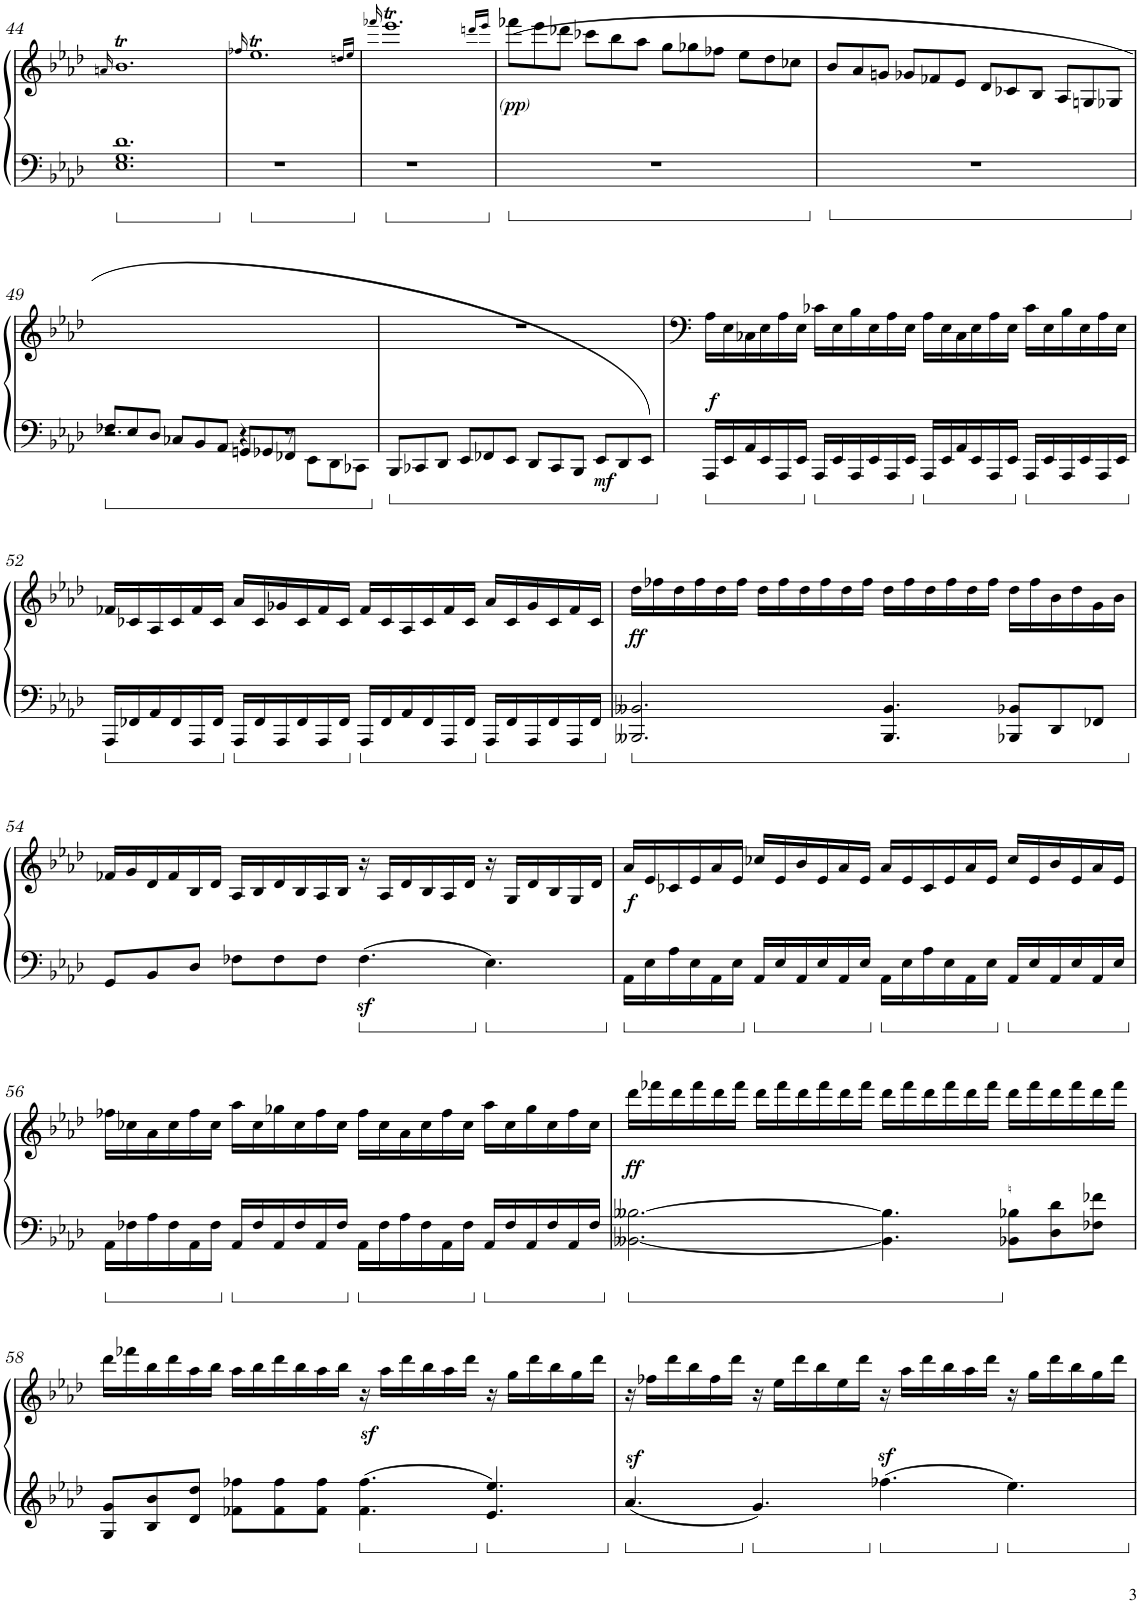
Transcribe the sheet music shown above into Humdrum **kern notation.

**kern	**kern	**dynam
*part1	*part1	*part1
*staff2	*staff1	*staff1/2
*I"Piano	*	*
*I'Pno.	*	*
!!LO:PB:g=z
*clefG2	*clefG2	*
*k[b-e-a-d-]	*k[b-e-a-d-]	*
*M12/8	*M12/8	*
=44	=44	=44
.	16qan/	.
1.E- 1.G 1.d-	1.b-T	.
=45	=45	=45
.	16qff-X/	.
1.r	1.ee-T	.
.	16qddn/LL	.
.	16qee-/JJ	.
=46	=46	=46
.	16qfff-X/	.
1.r	1.eee-T	.
.	16qdddn/LL	.
.	16qeee-/JJ	.
=47	=47	=47
!	!	!LO:DY:b
!	!	!LO:DY:n=1:b
!	!	!LO:DY:n=2:b
1.r	(8fff-X\L	other-dynamics pp other-dynamics
.	8eee-\	.
.	8ddd-X\J	.
.	8ccc-X\L	.
.	8bb-\	.
.	8aa-\J	.
.	8gg\L	.
.	8gg-X\	.
.	8ff-X\J	.
.	8ee-\L	.
.	8dd-\	.
.	8cc-X\J	.
=48	=48	=48
1.r	8b-/L	.
.	8a-/	.
.	8gn/J	.
.	8g-X/L	.
.	8f-X/	.
.	8e-/J	.
.	8d-/L	.
.	8c-X/	.
.	8B-/J	.
.	8A-/L	.
.	8Gn/	.
.	8G-X/J	.
!!LO:LB:g=z
=49	=49	=49
*^	*	*
8F-X/L	2.r	8ryy	.
8E-/	.	.	.
8D-/J	.	.	.
8C-X/L	.	.	.
8BB-/	.	.	.
8AA-/J	.	.	.
8GGn/L	4r	.	.
8GG-X/	.	.	.
8FF-X/J	8r	.	.
4.ryy	8EE-\L	4ryy	.
.	8DD-\	.	.
.	8CC-X\J	8ryy	.
*v	*v	*	*
=50	=50	=50
8BBB-/L	1.r	.
8CC-X/	.	.
8DD-/J	.	.
8EE-/L	.	.
8FF-X/	.	.
8EE-/J	.	.
8DD-/L	.	.
8CC-/	.	.
8BBB-/J	.	.
!	!	!LO:DY:b=2
8EE-/L	.	mf
8DD-/	.	.
8EE-/J)	.	.
=51	=51	=51
!	!	!LO:DY:a=2
16AAA-/LL	16A-\LL	f
16EE-/	16E-\	.
16AA-/	16C-X\	.
16EE-/	16E-\	.
16AAA-/	16A-\	.
16EE-/JJ	16E-\JJ	.
16AAA-/LL	16c-X\LL	.
16EE-/	16E-\	.
16AAA-/	16B-\	.
16EE-/	16E-\	.
16AAA-/	16A-\	.
16EE-/JJ	16E-\JJ	.
16AAA-/LL	16A-\LL	.
16EE-/	16E-\	.
16AA-/	16C-\	.
16EE-/	16E-\	.
16AAA-/	16A-\	.
16EE-/JJ	16E-\JJ	.
16AAA-/LL	16c-\LL	.
16EE-/	16E-\	.
16AAA-/	16B-\	.
16EE-/	16E-\	.
16AAA-/	16A-\	.
16EE-/JJ	16E-\JJ	.
!!LO:LB:g=z
=52	=52	=52
16AAA-/LL	16f-X/LL	.
16FF-X/	16c-X/	.
16AA-/	16A-/	.
16FF-/	16c-/	.
16AAA-/	16f-/	.
16FF-/JJ	16c-/JJ	.
16AAA-/LL	16a-/LL	.
16FF-/	16c-/	.
16AAA-/	16g-X/	.
16FF-/	16c-/	.
16AAA-/	16f-/	.
16FF-/JJ	16c-/JJ	.
16AAA-/LL	16f-/LL	.
16FF-/	16c-/	.
16AA-/	16A-/	.
16FF-/	16c-/	.
16AAA-/	16f-/	.
16FF-/JJ	16c-/JJ	.
16AAA-/LL	16a-/LL	.
16FF-/	16c-/	.
16AAA-/	16g-/	.
16FF-/	16c-/	.
16AAA-/	16f-/	.
16FF-/JJ	16c-/JJ	.
=53	=53	=53
!	!	!LO:DY:b
2.BBB--X/ 2.BB--X/	16dd-\LL	ff
.	16ff-X\	.
.	16dd-\	.
.	16ff-\	.
.	16dd-\	.
.	16ff-\JJ	.
.	16dd-\LL	.
.	16ff-\	.
.	16dd-\	.
.	16ff-\	.
.	16dd-\	.
.	16ff-\JJ	.
4.BBB--/ 4.BB--/	16dd-\LL	.
.	16ff-\	.
.	16dd-\	.
.	16ff-\	.
.	16dd-\	.
.	16ff-\JJ	.
8BBB-X/ 8BB-X/L	16dd-\LL	.
.	16ff-\	.
8DD-/	16b-\	.
.	16dd-\	.
8FF-X/J	16g\	.
.	16b-\JJ	.
!!LO:LB:g=z
=54	=54	=54
8GG/L	16f-X/LL	.
.	16g/	.
8BB-/	16d-/	.
.	16f-/	.
8D-/J	16B-/	.
.	16d-/JJ	.
8F-X\L	16A-/LL	.
.	16B-/	.
8F-\	16d-/	.
.	16B-/	.
8F-\J	16A-/	.
.	16B-/JJ	.
4.F-z<\	16r	.
.	16A-/LL	.
.	16d-/	.
.	16B-/	.
.	16A-/	.
.	16d-/JJ	.
4.E-\	16r	.
.	16G/LL	.
.	16d-/	.
.	16B-/	.
.	16G/	.
.	16d-/JJ	.
=55	=55	=55
!	!	!LO:DY:b
16AA-\LL	16a-/LL	f
16E-\	16e-/	.
16A-\	16c-X/	.
16E-\	16e-/	.
16AA-\	16a-/	.
16E-\JJ	16e-/JJ	.
16AA-/LL	16cc-X/LL	.
16E-/	16e-/	.
16AA-/	16b-/	.
16E-/	16e-/	.
16AA-/	16a-/	.
16E-/JJ	16e-/JJ	.
16AA-\LL	16a-/LL	.
16E-\	16e-/	.
16A-\	16c-/	.
16E-\	16e-/	.
16AA-\	16a-/	.
16E-\JJ	16e-/JJ	.
16AA-/LL	16cc-/LL	.
16E-/	16e-/	.
16AA-/	16b-/	.
16E-/	16e-/	.
16AA-/	16a-/	.
16E-/JJ	16e-/JJ	.
!!LO:LB:g=z
=56	=56	=56
16AA-\LL	16ff-X\LL	.
16F-X\	16cc-X\	.
16A-\	16a-\	.
16F-\	16cc-\	.
16AA-\	16ff-\	.
16F-\JJ	16cc-\JJ	.
16AA-/LL	16aa-\LL	.
16F-/	16cc-\	.
16AA-/	16gg-X\	.
16F-/	16cc-\	.
16AA-/	16ff-\	.
16F-/JJ	16cc-\JJ	.
16AA-\LL	16ff-\LL	.
16F-\	16cc-\	.
16A-\	16a-\	.
16F-\	16cc-\	.
16AA-\	16ff-\	.
16F-\JJ	16cc-\JJ	.
16AA-/LL	16aa-\LL	.
16F-/	16cc-\	.
16AA-/	16gg-\	.
16F-/	16cc-\	.
16AA-/	16ff-\	.
16F-/JJ	16cc-\JJ	.
=57	=57	=57
!	!	!LO:DY:b
[2.BB--X\ [2.B--X\	16ddd-\LL	ff
.	16fff-X\	.
.	16ddd-\	.
.	16fff-\	.
.	16ddd-\	.
.	16fff-\JJ	.
.	16ddd-\LL	.
.	16fff-\	.
.	16ddd-\	.
.	16fff-\	.
.	16ddd-\	.
.	16fff-\JJ	.
4.BB--\] 4.B--\]	16ddd-\LL	.
.	16fff-\	.
.	16ddd-\	.
.	16fff-\	.
.	16ddd-\	.
.	16fff-\JJ	.
8BB-X\ 8B-X\L	16ddd-\LL	.
.	16fff-\	.
8D-\ 8d-\	16ddd-\	.
.	16fff-\	.
8F-X\ 8f-X\J	16ddd-\	.
.	16fff-\JJ	.
!!LO:LB:g=z
=58	=58	=58
8G/ 8g/L	16ddd-\LL	.
.	16fff-X\	.
8B-/ 8b-/	16bb-\	.
.	16ddd-\	.
8d-/ 8dd-/J	16aa-\	.
.	16bb-\JJ	.
8f-X\ 8ff-X\L	16aa-\LL	.
.	16bb-\	.
8f-\ 8ff-\	16ddd-\	.
.	16bb-\	.
8f-\ 8ff-\J	16aa-\	.
.	16bb-\JJ	.
!	!	!LO:DY:b
4.f-\ 4.ff-\	16r	sf
.	16aa-\LL	.
.	16ddd-\	.
.	16bb-\	.
.	16aa-\	.
.	16ddd-\JJ	.
4.e-/ 4.ee-/	16r	.
.	16gg\LL	.
.	16ddd-\	.
.	16bb-\	.
.	16gg\	.
.	16ddd-\JJ	.
=59	=59	=59
4.a-z>/	16r	.
.	16ff-X\LL	.
.	16ddd-\	.
.	16bb-\	.
.	16ff-\	.
.	16ddd-\JJ	.
4.g/	16r	.
.	16ee-\LL	.
.	16ddd-\	.
.	16bb-\	.
.	16ee-\	.
.	16ddd-\JJ	.
4.ff-Xz>\	16r	.
.	16aa-\LL	.
.	16ddd-\	.
.	16bb-\	.
.	16aa-\	.
.	16ddd-\JJ	.
4.ee-\	16r	.
.	16gg\LL	.
.	16ddd-\	.
.	16bb-\	.
.	16gg\	.
.	16ddd-\JJ	.
=	=	=
*-	*-	*-
